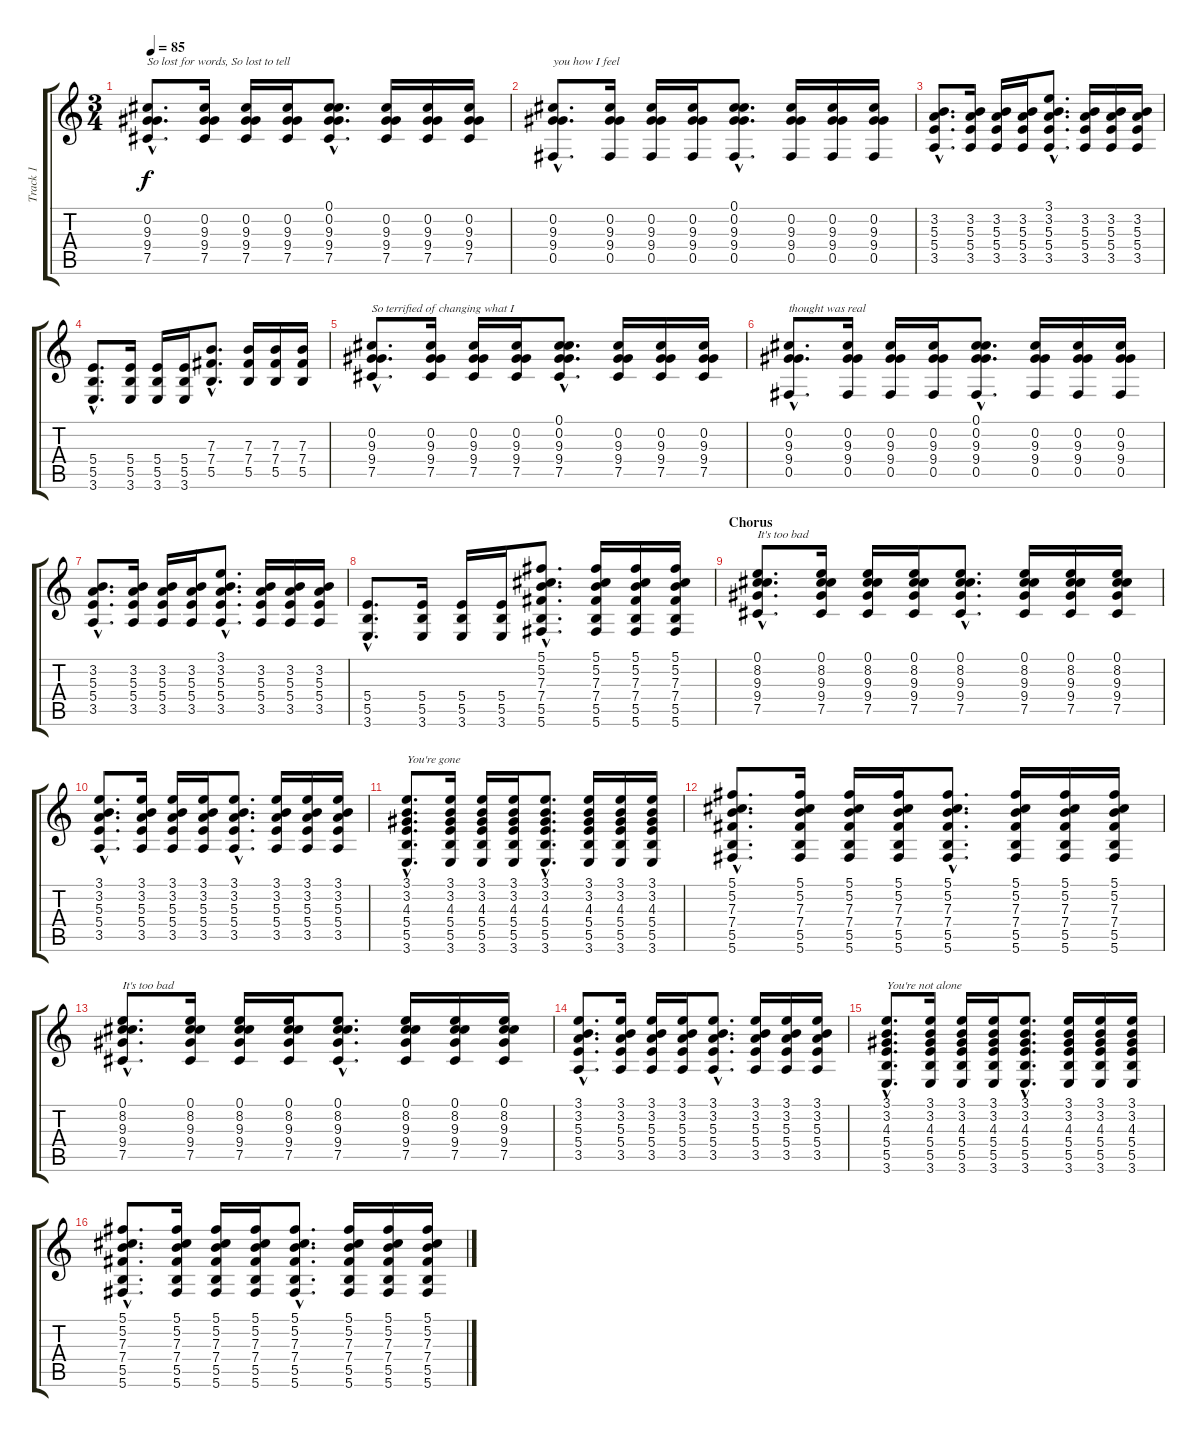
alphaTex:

\track ("Track 1" "Track 1") {instrument acousticguitarsteel}
\staff {score tabs}
\tuning (Db4 Ab3 E3 B2 Gb2 Db2) {hide}
\ts (3 4)
\tempo 85
\clef g2
\ks c
(0.2{hac} 9.3{hac} 9.4{hac} 7.5{hac}).8{d txt "So lost for words, So lost to tell" dy f} (0.2 9.3 9.4 7.5).16 (0.2 9.3 9.4 7.5).16 (0.2 9.3 9.4 7.5).16 (0.1{hac} 0.2{hac} 9.3{hac} 9.4{hac} 7.5{hac}).8{d} (0.2 9.3 9.4 7.5).16 (0.2 9.3 9.4 7.5).16 (0.2 9.3 9.4 7.5).16 |
(0.2{hac} 9.3{hac} 9.4{hac} 0.5{hac}).8{d txt "you how I feel"} (0.2 9.3 9.4 0.5).16 (0.2 9.3 9.4 0.5).16 (0.2 9.3 9.4 0.5).16 (0.1{hac} 0.2{hac} 9.3{hac} 9.4{hac} 0.5{hac}).8{d} (0.2 9.3 9.4 0.5).16 (0.2 9.3 9.4 0.5).16 (0.2 9.3 9.4 0.5).16 |
(3.2{hac} 5.3{hac} 5.4{hac} 3.5{hac}).8{d} (3.2 5.3 5.4 3.5).16 (3.2 5.3 5.4 3.5).16 (3.2 5.3 5.4 3.5).16 (3.1{hac} 3.2{hac} 5.3{hac} 5.4{hac} 3.5{hac}).8{d} (3.2 5.3 5.4 3.5).16 (3.2 5.3 5.4 3.5).16 (3.2 5.3 5.4 3.5).16 |
(5.4{hac} 5.5{hac} 3.6{hac}).8{d} (5.4 5.5 3.6).16 (5.4 5.5 3.6).16 (5.4 5.5 3.6).16 (7.3{hac} 7.4{hac} 5.5{hac}).8{d} (7.3 7.4 5.5).16 (7.3 7.4 5.5).16 (7.3 7.4 5.5).16 |
(0.2{hac} 9.3{hac} 9.4{hac} 7.5{hac}).8{d txt "So terrified of changing what I"} (0.2 9.3 9.4 7.5).16 (0.2 9.3 9.4 7.5).16 (0.2 9.3 9.4 7.5).16 (0.1{hac} 0.2{hac} 9.3{hac} 9.4{hac} 7.5{hac}).8{d} (0.2 9.3 9.4 7.5).16 (0.2 9.3 9.4 7.5).16 (0.2 9.3 9.4 7.5).16 |
(0.2{hac} 9.3{hac} 9.4{hac} 0.5{hac}).8{d txt "thought was real"} (0.2 9.3 9.4 0.5).16 (0.2 9.3 9.4 0.5).16 (0.2 9.3 9.4 0.5).16 (0.1{hac} 0.2{hac} 9.3{hac} 9.4{hac} 0.5{hac}).8{d} (0.2 9.3 9.4 0.5).16 (0.2 9.3 9.4 0.5).16 (0.2 9.3 9.4 0.5).16 |
(3.2{hac} 5.3{hac} 5.4{hac} 3.5{hac}).8{d} (3.2 5.3 5.4 3.5).16 (3.2 5.3 5.4 3.5).16 (3.2 5.3 5.4 3.5).16 (3.1{hac} 3.2{hac} 5.3{hac} 5.4{hac} 3.5{hac}).8{d} (3.2 5.3 5.4 3.5).16 (3.2 5.3 5.4 3.5).16 (3.2 5.3 5.4 3.5).16 |
(5.4{hac} 5.5{hac} 3.6{hac}).8{d} (5.4 5.5 3.6).16 (5.4 5.5 3.6).16 (5.4 5.5 3.6).16 (5.1{hac} 5.2{hac} 7.3{hac} 7.4{hac} 5.5{hac} 5.6{hac}).8{d} (5.1 5.2 7.3 7.4 5.5 5.6).16 (5.1 5.2 7.3 7.4 5.5 5.6).16 (5.1 5.2 7.3 7.4 5.5 5.6).16 |
\section ("" "Chorus")
(0.1{hac} 8.2{hac} 9.3{hac} 9.4{hac} 7.5{hac}).8{d txt "It's too bad"} (0.1 8.2 9.3 9.4 7.5).16 (0.1 8.2 9.3 9.4 7.5).16 (0.1 8.2 9.3 9.4 7.5).16 (0.1{hac} 8.2{hac} 9.3{hac} 9.4{hac} 7.5{hac}).8{d} (0.1 8.2 9.3 9.4 7.5).16 (0.1 8.2 9.3 9.4 7.5).16 (0.1 8.2 9.3 9.4 7.5).16 |
(3.1{hac} 3.2{hac} 5.3{hac} 5.4{hac} 3.5{hac}).8{d} (3.1 3.2 5.3 5.4 3.5).16 (3.1 3.2 5.3 5.4 3.5).16 (3.1 3.2 5.3 5.4 3.5).16 (3.1{hac} 3.2{hac} 5.3{hac} 5.4{hac} 3.5{hac}).8{d} (3.1 3.2 5.3 5.4 3.5).16 (3.1 3.2 5.3 5.4 3.5).16 (3.1 3.2 5.3 5.4 3.5).16 |
(3.1{hac} 3.2{hac} 4.3{hac} 5.4{hac} 5.5{hac} 3.6{hac}).8{d txt "You're gone"} (3.1 3.2 4.3 5.4 5.5 3.6).16 (3.1 3.2 4.3 5.4 5.5 3.6).16 (3.1 3.2 4.3 5.4 5.5 3.6).16 (3.1{hac} 3.2{hac} 4.3{hac} 5.4{hac} 5.5{hac} 3.6{hac}).8{d} (3.1 3.2 4.3 5.4 5.5 3.6).16 (3.1 3.2 4.3 5.4 5.5 3.6).16 (3.1 3.2 4.3 5.4 5.5 3.6).16 |
(5.1{hac} 5.2{hac} 7.3{hac} 7.4{hac} 5.5{hac} 5.6{hac}).8{d} (5.1 5.2 7.3 7.4 5.5 5.6).16 (5.1 5.2 7.3 7.4 5.5 5.6).16 (5.1 5.2 7.3 7.4 5.5 5.6).16 (5.1{hac} 5.2{hac} 7.3{hac} 7.4{hac} 5.5{hac} 5.6{hac}).8{d} (5.1 5.2 7.3 7.4 5.5 5.6).16 (5.1 5.2 7.3 7.4 5.5 5.6).16 (5.1 5.2 7.3 7.4 5.5 5.6).16 |
(0.1{hac} 8.2{hac} 9.3{hac} 9.4{hac} 7.5{hac}).8{d txt "It's too bad"} (0.1 8.2 9.3 9.4 7.5).16 (0.1 8.2 9.3 9.4 7.5).16 (0.1 8.2 9.3 9.4 7.5).16 (0.1{hac} 8.2{hac} 9.3{hac} 9.4{hac} 7.5{hac}).8{d} (0.1 8.2 9.3 9.4 7.5).16 (0.1 8.2 9.3 9.4 7.5).16 (0.1 8.2 9.3 9.4 7.5).16 |
(3.1{hac} 3.2{hac} 5.3{hac} 5.4{hac} 3.5{hac}).8{d} (3.1 3.2 5.3 5.4 3.5).16 (3.1 3.2 5.3 5.4 3.5).16 (3.1 3.2 5.3 5.4 3.5).16 (3.1{hac} 3.2{hac} 5.3{hac} 5.4{hac} 3.5{hac}).8{d} (3.1 3.2 5.3 5.4 3.5).16 (3.1 3.2 5.3 5.4 3.5).16 (3.1 3.2 5.3 5.4 3.5).16 |
(3.1{hac} 3.2{hac} 4.3{hac} 5.4{hac} 5.5{hac} 3.6{hac}).8{d txt "You're not alone"} (3.1 3.2 4.3 5.4 5.5 3.6).16 (3.1 3.2 4.3 5.4 5.5 3.6).16 (3.1 3.2 4.3 5.4 5.5 3.6).16 (3.1{hac} 3.2{hac} 4.3{hac} 5.4{hac} 5.5{hac} 3.6{hac}).8{d} (3.1 3.2 4.3 5.4 5.5 3.6).16 (3.1 3.2 4.3 5.4 5.5 3.6).16 (3.1 3.2 4.3 5.4 5.5 3.6).16 |
(5.1{hac} 5.2{hac} 7.3{hac} 7.4{hac} 5.5{hac} 5.6{hac}).8{d} (5.1 5.2 7.3 7.4 5.5 5.6).16 (5.1 5.2 7.3 7.4 5.5 5.6).16 (5.1 5.2 7.3 7.4 5.5 5.6).16 (5.1{hac} 5.2{hac} 7.3{hac} 7.4{hac} 5.5{hac} 5.6{hac}).8{d} (5.1 5.2 7.3 7.4 5.5 5.6).16 (5.1 5.2 7.3 7.4 5.5 5.6).16 (5.1 5.2 7.3 7.4 5.5 5.6).16
